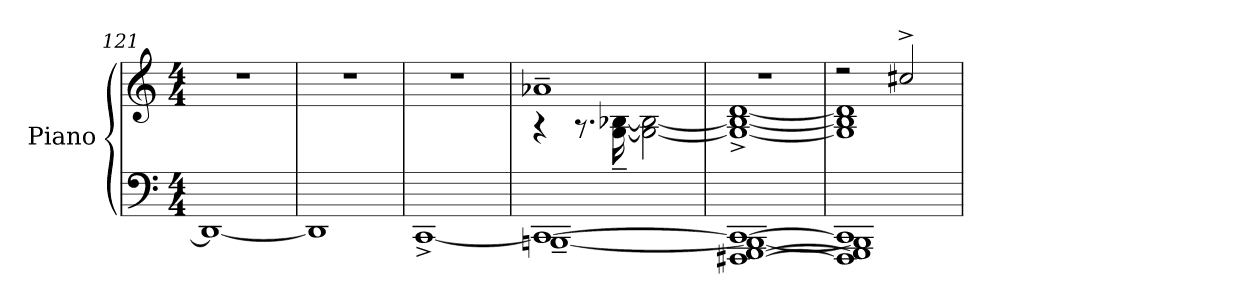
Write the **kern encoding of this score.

**kern	**kern
*part1	*part1
*staff2	*staff1
*I"Piano	*
*I'Pno.	*
*clefF4	*clefG2
*k[]	*k[]
*M4/4	*M4/4
=121	=121
1DD_	1r
=122	=122
1DD]	1r
=123	=123
[1CC^	1r
=124	=124
*^	*^
1CC_	[1BBBn~	1a-X~	4r
.	.	.	8.r
.	.	.	[16G\~ [16B-X\~
.	.	.	2G\_ 2B-\_
=125	=125	=125	=125
*	*^	*	*
1CC_	1BBB_	[1FFF#X [1GGG	1r	1G_^ 1B-_^ [1d^
=126	=126	=126	=126	=126
1CC]	1BBB]	1FFF#] 1GGG]	2r	1G] 1B-] 1d]
.	.	.	2cc#X^/	.
*v	*v	*v	*	*
*	*v	*v
=	=
*-	*-
